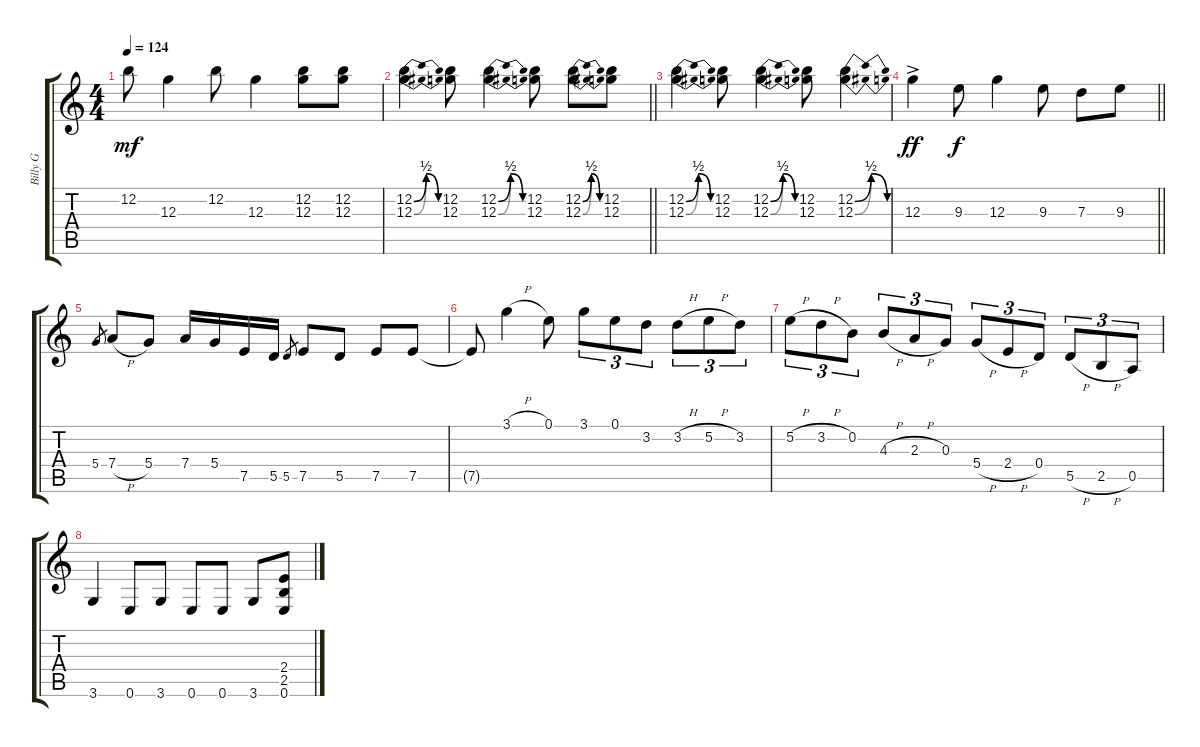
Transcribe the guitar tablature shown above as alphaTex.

\track ("Billy G" "Billy G") {instrument overdrivenguitar}
\staff {score tabs}
\tuning (E4 B3 G3 D3 A2 E2) {hide}
\ts (4 4)
\tempo 124
\clef g2
\ks c
12.2.8{dy mf} 12.3.4 12.2.8 12.3.4 (12.2 12.3).8 (12.2 12.3).8 |
\barLineRight lightlight
(12.2{be (bendrelease 0 0 10 2 50 2 60 0)} 12.3{be (bendrelease 0 0 11 2 50 2 60 0)}).4 (12.2 12.3).8 (12.2{be (bendrelease 0 0 10 2 50 2 60 0)} 12.3{be (bendrelease 0 0 11 2 49 2 60 0)}).4 (12.2 12.3).8 (12.2{be (bendrelease 0 0 10 2 50 2 60 0)} 12.3{be (bendrelease 0 0 11 2 49 2 60 0)}).8 (12.2 12.3).8 |
(12.2{be (bendrelease 0 0 10 2 50 2 60 0)} 12.3{be (bendrelease 0 0 11 2 49 2 60 0)}).4 (12.2 12.3).8 (12.2{be (bendrelease 0 0 10 2 50 2 60 0)} 12.3{be (bendrelease 0 0 11 2 49 2 60 0)}).4 (12.2 12.3).8 (12.2{be (bendrelease 0 0 10 2 50 2 60 0)} 12.3{be (bendrelease 0 0 11 2 49 2 60 0)}).4 |
\barLineRight lightlight
12.3{ac}.4{dy ff} 9.3.8{dy f} 12.3.4 9.3.8 7.3.8 9.3.8 |
5.4.8{gr} 7.4{h}.8 5.4.8 7.4.16 5.4.16 7.5.16 5.5.16 5.5.8{gr} 7.5.8 5.5.8 7.5.8 7.5.8 |
7.5{t}.8 3.1{h}.4 0.1.8 3.1.8{tu (3 2)} 0.1.8{tu (3 2)} 3.2.8{tu (3 2)} 3.2{h}.8{tu (3 2)} 5.2{h}.8{tu (3 2)} 3.2.8{tu (3 2)} |
5.2{h}.8{tu (3 2)} 3.2{h}.8{tu (3 2)} 0.2.8{tu (3 2)} 4.3{h}.8{tu (3 2)} 2.3{h}.8{tu (3 2)} 0.3.8{tu (3 2)} 5.4{h}.8{tu (3 2)} 2.4{h}.8{tu (3 2)} 0.4.8{tu (3 2)} 5.5{h}.8{tu (3 2)} 2.5{h}.8{tu (3 2)} 0.5.8{tu (3 2)} |
3.6.4 0.6.8 3.6.8 0.6.8 0.6.8 3.6.8 (2.4 2.5 0.6).8
